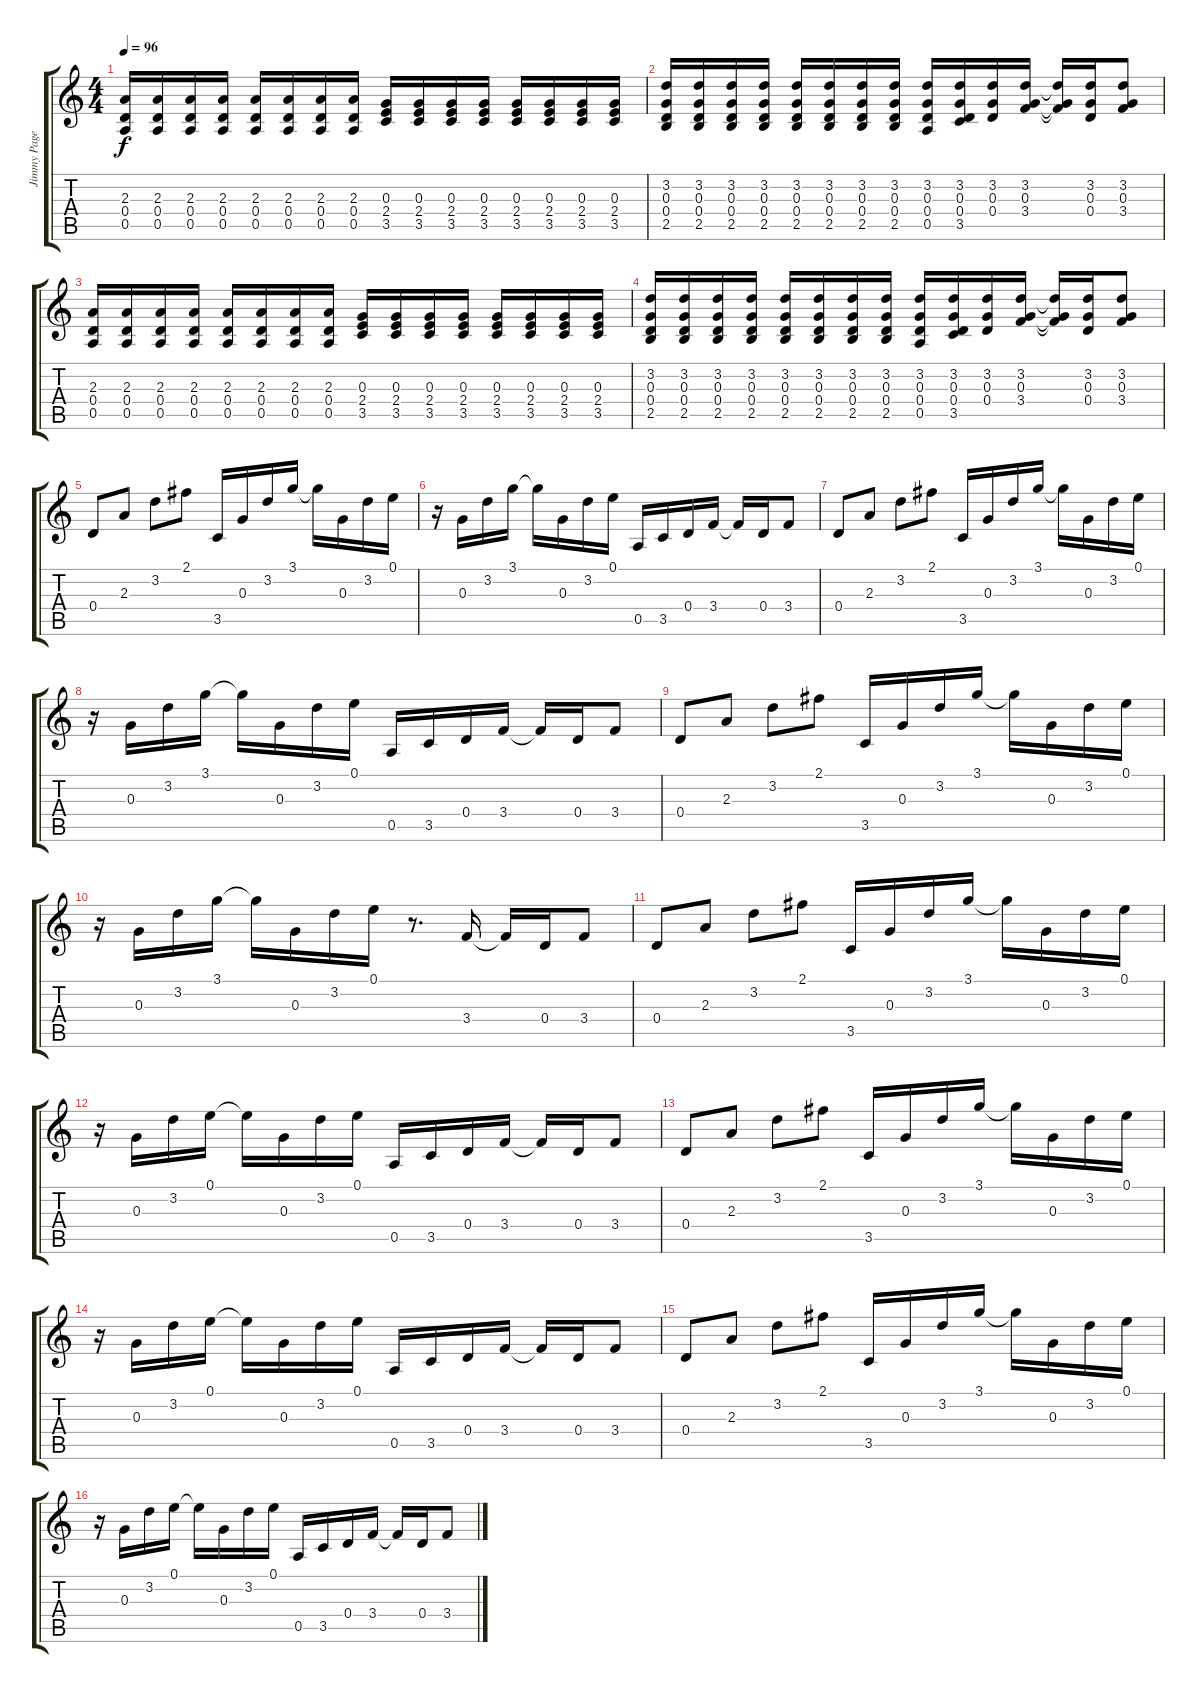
\track ("Jimmy Page - Guitar" "Jimmy Page") {instrument overdrivenguitar}
\staff {score tabs}
\tuning (E4 B3 G3 D3 A2 E2) {hide}
\ts (4 4)
\tempo 96
\clef g2
\ks c
(2.3 0.4 0.5).16{dy f} (2.3 0.4 0.5).16 (2.3 0.4 0.5).16 (2.3 0.4 0.5).16 (2.3 0.4 0.5).16 (2.3 0.4 0.5).16 (2.3 0.4 0.5).16 (2.3 0.4 0.5).16 (0.3 2.4 3.5).16 (0.3 2.4 3.5).16 (0.3 2.4 3.5).16 (0.3 2.4 3.5).16 (0.3 2.4 3.5).16 (0.3 2.4 3.5).16 (0.3 2.4 3.5).16 (0.3 2.4 3.5).16 |
(3.2 0.3 0.4 2.5).16 (3.2 0.3 0.4 2.5).16 (3.2 0.3 0.4 2.5).16 (3.2 0.3 0.4 2.5).16 (3.2 0.3 0.4 2.5).16 (3.2 0.3 0.4 2.5).16 (3.2 0.3 0.4 2.5).16 (3.2 0.3 0.4 2.5).16 (3.2 0.3 0.4 0.5).16 (3.2 0.3 0.4 3.5).16 (3.2 0.3 0.4).16 (3.2 0.3 3.4).16 (3.2{t} 0.3{t} 3.4{t}).16 (3.2 0.3 0.4).16 (3.2 0.3 3.4).8 |
(2.3 0.4 0.5).16 (2.3 0.4 0.5).16 (2.3 0.4 0.5).16 (2.3 0.4 0.5).16 (2.3 0.4 0.5).16 (2.3 0.4 0.5).16 (2.3 0.4 0.5).16 (2.3 0.4 0.5).16 (0.3 2.4 3.5).16 (0.3 2.4 3.5).16 (0.3 2.4 3.5).16 (0.3 2.4 3.5).16 (0.3 2.4 3.5).16 (0.3 2.4 3.5).16 (0.3 2.4 3.5).16 (0.3 2.4 3.5).16 |
(3.2 0.3 0.4 2.5).16 (3.2 0.3 0.4 2.5).16 (3.2 0.3 0.4 2.5).16 (3.2 0.3 0.4 2.5).16 (3.2 0.3 0.4 2.5).16 (3.2 0.3 0.4 2.5).16 (3.2 0.3 0.4 2.5).16 (3.2 0.3 0.4 2.5).16 (3.2 0.3 0.4 0.5).16 (3.2 0.3 0.4 3.5).16 (3.2 0.3 0.4).16 (3.2 0.3 3.4).16 (3.2{t} 0.3{t} 3.4{t}).16 (3.2 0.3 0.4).16 (3.2 0.3 3.4).8 |
0.4.8 2.3.8 3.2.8 2.1.8 3.5.16 0.3.16 3.2.16 3.1.16 3.1{t}.16 0.3.16 3.2.16 0.1.16 |
r.16 0.3.16 3.2.16 3.1.16 3.1{t}.16 0.3.16 3.2.16 0.1.16 0.5.16 3.5.16 0.4.16 3.4.16 3.4{t}.16 0.4.16 3.4.8 |
0.4.8 2.3.8 3.2.8 2.1.8 3.5.16 0.3.16 3.2.16 3.1.16 3.1{t}.16 0.3.16 3.2.16 0.1.16 |
r.16 0.3.16 3.2.16 3.1.16 3.1{t}.16 0.3.16 3.2.16 0.1.16 0.5.16 3.5.16 0.4.16 3.4.16 3.4{t}.16 0.4.16 3.4.8 |
0.4.8 2.3.8 3.2.8 2.1.8 3.5.16 0.3.16 3.2.16 3.1.16 3.1{t}.16 0.3.16 3.2.16 0.1.16 |
r.16 0.3.16 3.2.16 3.1.16 3.1{t}.16 0.3.16 3.2.16 0.1.16 r.8{d} 3.4.16 3.4{t}.16 0.4.16 3.4.8 |
0.4.8 2.3.8 3.2.8 2.1.8 3.5.16 0.3.16 3.2.16 3.1.16 3.1{t}.16 0.3.16 3.2.16 0.1.16 |
r.16 0.3.16 3.2.16 0.1.16 0.1{t}.16 0.3.16 3.2.16 0.1.16 0.5.16 3.5.16 0.4.16 3.4.16 3.4{t}.16 0.4.16 3.4.8 |
0.4.8 2.3.8 3.2.8 2.1.8 3.5.16 0.3.16 3.2.16 3.1.16 3.1{t}.16 0.3.16 3.2.16 0.1.16 |
r.16 0.3.16 3.2.16 0.1.16 0.1{t}.16 0.3.16 3.2.16 0.1.16 0.5.16 3.5.16 0.4.16 3.4.16 3.4{t}.16 0.4.16 3.4.8 |
0.4.8 2.3.8 3.2.8 2.1.8 3.5.16 0.3.16 3.2.16 3.1.16 3.1{t}.16 0.3.16 3.2.16 0.1.16 |
r.16 0.3.16 3.2.16 0.1.16 0.1{t}.16 0.3.16 3.2.16 0.1.16 0.5.16 3.5.16 0.4.16 3.4.16 3.4{t}.16 0.4.16 3.4.8
